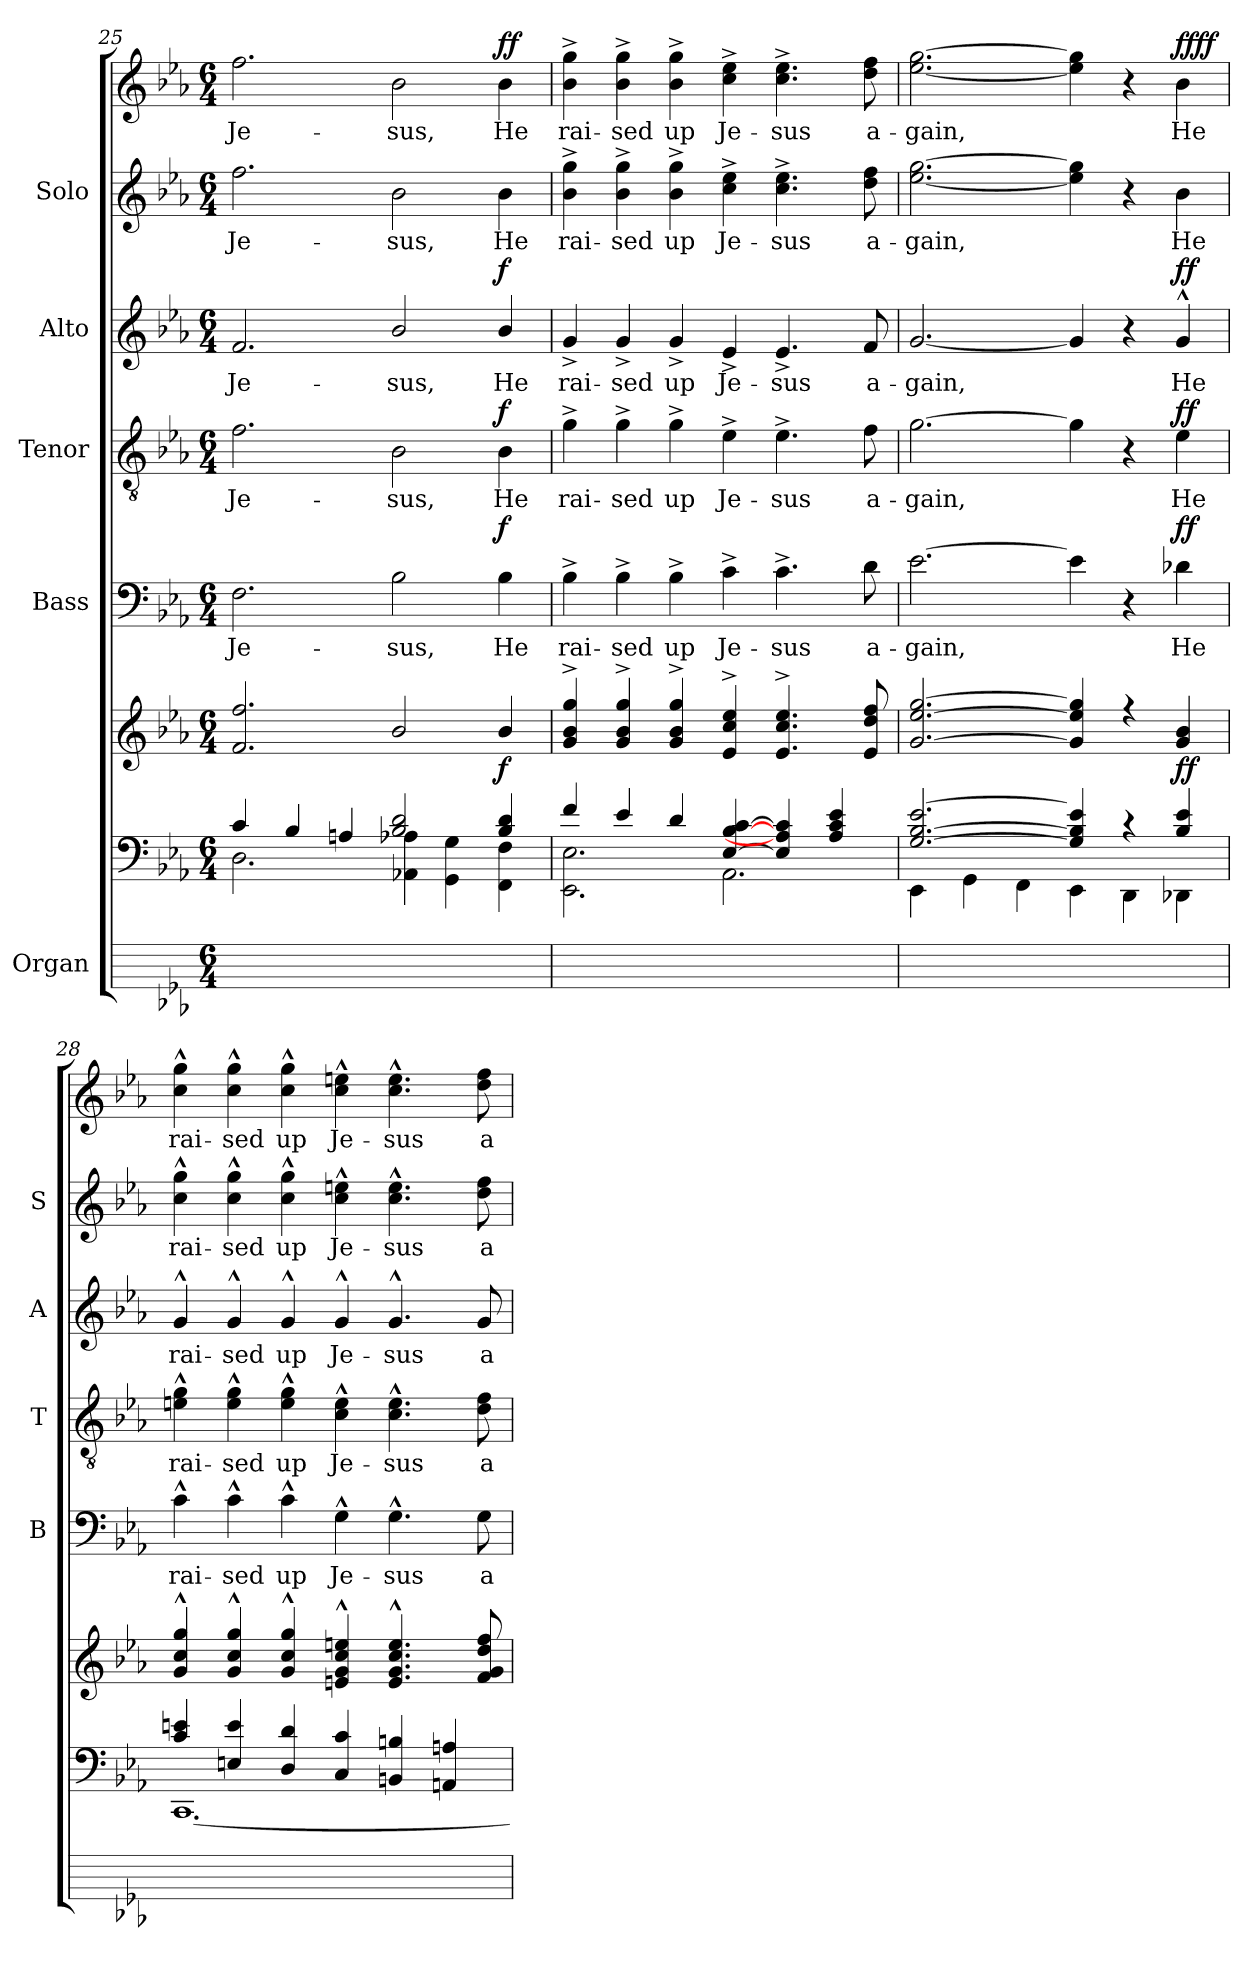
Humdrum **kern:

**kern	**kern	**kern	**dynam	**kern	**text	**dynam	**kern	**text	**dynam	**kern	**text	**dynam	**kern	**text	**kern	**text	**dynam
*part5	*part5	*part5	*part5	*part4	*part4	*part4	*part3	*part3	*part3	*part2	*part2	*part2	*part1	*part1	*part1	*part1	*part1
*staff8	*staff7	*staff6	*staff6/7/8	*staff5	*staff5	*staff5	*staff4	*staff4	*staff4	*staff3	*staff3	*staff3	*staff2	*staff2	*staff1	*staff1	*staff1/2
*I"Organ	*	*	*	*I"Bass	*	*	*I"Tenor	*	*	*I"Alto	*	*	*I"Solo	*	*	*	*
*	*	*	*	*I'B	*	*	*I'T	*	*	*I'A	*	*	*I'S	*	*	*	*
*	*clefF4	*clefG2	*	*clefF4	*	*	*clefGv2	*	*	*clefG2	*	*	*	*	*clefG2	*	*
*k[b-e-a-]	*k[b-e-a-]	*k[b-e-a-]	*	*k[b-e-a-]	*	*	*k[b-e-a-]	*	*	*k[b-e-a-]	*	*	*k[b-e-a-]	*	*k[b-e-a-]	*	*
*E-:	*E-:	*E-:	*	*E-:	*	*	*E-:	*	*	*E-:	*	*	*E-:	*	*E-:	*	*
*M6/4	*M6/4	*M6/4	*	*M6/4	*	*	*M6/4	*	*	*M6/4	*	*	*M6/4	*	*M6/4	*	*
=25	=25	=25	=25	=25	=25	=25	=25	=25	=25	=25	=25	=25	=25	=25	=25	=25	=25
*	*^	*^	*	*	*	*	*	*	*	*	*	*	*	*	*	*	*
!	!	!	!	!LO:N:vis=1	!	!	!LO:LY:b	!	!	!LO:LY:b	!	!	!LO:LY:b	!	!	!LO:LY:b	!	!LO:LY:b	!
1.ryy	4c/	2.D\	2.f 2.ff	1.ryy	.	2.F	Je-	.	2.f	Je-	.	2.f	Je-	.	2.ff	Je-	2.ff	Je-	.
.	4B-/	.	.	.	.	.	.	.	.	.	.	.	.	.	.	.	.	.	.
.	4An/	.	.	.	.	.	.	.	.	.	.	.	.	.	.	.	.	.	.
!	!	!	!	!	!	!	!LO:LY:b	!	!	!LO:LY:b	!	!	!LO:LY:b	!	!	!LO:LY:b	!	!LO:LY:b	!
.	2B-/ 2d/	4AA-X\ 4A-X\	2b-	.	.	2B-	-sus,	.	2B-	-sus,	.	2b-/	-sus,	.	2b-	-sus,	2b-	-sus,	.
.	.	4GG\ 4G\	.	.	.	.	.	.	.	.	.	.	.	.	.	.	.	.	.
!	!	!	!	!	!LO:DY:b	!	!LO:LY:b	!LO:DY:b	!	!LO:LY:b	!LO:DY:b	!	!LO:LY:b	!LO:DY:b	!	!LO:LY:b	!	!LO:LY:b	!LO:DY:b=2
!	!	!	!	!	!	!	!	!	!	!	!	!	!	!	!	!	!	!	!LO:DY:n=1:b
.	4B-/ 4d/	4FF\ 4F\	4b-	.	f	4B-	He	f	4B-	He	f	4b-/	He	f	4b-	He	4b-	He	f f
=26	=26	=26	=26	=26	=26	=26	=26	=26	=26	=26	=26	=26	=26	=26	=26	=26	=26	=26	=26
!	!	!	!	!LO:N:vis=1	!	!	!LO:LY:b	!	!	!LO:LY:b	!	!	!LO:LY:b	!	!	!LO:LY:b	!	!LO:LY:b	!
1.ryy	4f/	2.EE-\ 2.E-\	4g^ 4b-^ 4gg^	1.ryy	.	4B-^	rai-	.	4g^	rai-	.	4g^	rai-	.	4b-^ 4gg^	rai-	4b-^ 4gg^	rai-	.
!	!	!	!	!	!	!	!LO:LY:b	!	!	!LO:LY:b	!	!	!LO:LY:b	!	!	!LO:LY:b	!	!LO:LY:b	!
.	4e-/	.	4g^ 4b-^ 4gg^	.	.	4B-^	-sed	.	4g^	-sed	.	4g^	-sed	.	4b-^ 4gg^	-sed	4b-^ 4gg^	-sed	.
!	!	!	!	!	!	!	!LO:LY:b	!	!	!LO:LY:b	!	!	!LO:LY:b	!	!	!LO:LY:b	!	!LO:LY:b	!
.	4d/	.	4g^ 4b-^ 4gg^	.	.	4B-^	up	.	4g^	up	.	4g^	up	.	4b-^ 4gg^	up	4b-^ 4gg^	up	.
!	!	!	!	!	!	!	!LO:LY:b	!	!	!LO:LY:b	!	!	!LO:LY:b	!	!	!LO:LY:b	!	!LO:LY:b	!
.	[4E-/ [4B-/ [4c/	2.AA-\	4e-^ 4cc^ 4ee-^	.	.	4c^	Je-	.	4e-^	Je-	.	4e-^	Je-	.	4cc^ 4ee-^	Je-	4cc^ 4ee-^	Je-	.
!	!	!	!	!	!	!	!LO:LY:b	!	!	!LO:LY:b	!	!	!LO:LY:b	!	!	!LO:LY:b	!	!LO:LY:b	!
.	4E-/] 4A-/] 4c/]	.	4.e-^ 4.cc^ 4.ee-^	.	.	4.c^	-sus	.	4.e-^	-sus	.	4.e-^	-sus	.	4.cc^ 4.ee-^	-sus	4.cc^ 4.ee-^	-sus	.
.	4A-/ 4c/ 4e-/	.	.	.	.	.	.	.	.	.	.	.	.	.	.	.	.	.	.
!	!	!	!	!	!	!	!LO:LY:b	!	!	!LO:LY:b	!	!	!LO:LY:b	!	!	!LO:LY:b	!	!LO:LY:b	!
.	.	.	8e- 8dd 8ff	.	.	8d	a-	.	8f	a-	.	8f	a-	.	8dd 8ff	a-	8dd 8ff	a-	.
=27	=27	=27	=27	=27	=27	=27	=27	=27	=27	=27	=27	=27	=27	=27	=27	=27	=27	=27	=27
!	!	!	!	!LO:N:vis=1	!	!	!LO:LY:b	!	!	!LO:LY:b	!	!	!LO:LY:b	!	!	!LO:LY:b	!	!LO:LY:b	!
1.ryy	[2.G/ [2.B-/ [2.e-/	4EE-\	[2.g [2.ee- [2.gg	1.ryy	.	[2.e-	-gain,	.	[2.g	-gain,	.	[2.g	-gain,	.	[2.ee- [2.gg	-gain,	[2.ee- [2.gg	-gain,	.
.	.	4GG\	.	.	.	.	.	.	.	.	.	.	.	.	.	.	.	.	.
.	.	4FF\	.	.	.	.	.	.	.	.	.	.	.	.	.	.	.	.	.
.	4G/] 4B-/] 4e-/]	4EE-\	4g] 4ee-] 4gg]	.	.	4e-]	.	.	4g]	.	.	4g]	.	.	4ee-] 4gg]	.	4ee-] 4gg]	.	.
.	4r	4DD\	4r	.	.	4r	.	.	4r	.	.	4r	.	.	4r	.	4r	.	.
!	!	!	!	!	!LO:DY:b	!	!LO:LY:b	!LO:DY:b	!	!LO:LY:b	!LO:DY:b	!	!LO:LY:b	!LO:DY:b	!	!LO:LY:b	!	!LO:LY:b	!LO:DY:b=2
!	!	!	!	!	!	!	!	!	!	!	!	!	!	!	!	!	!	!	!LO:DY:n=1:b
.	4B-/ 4e-/	4DD-X\	4g 4b-	.	ff	4d-X	He	ff	4e-	He	ff	4g^^	He	ff	4b-	He	4b-	He	ff ff
=28	=28	=28	=28	=28	=28	=28	=28	=28	=28	=28	=28	=28	=28	=28	=28	=28	=28	=28	=28
!	!	!	!	!LO:N:vis=1	!	!	!LO:LY:b	!	!	!LO:LY:b	!	!	!LO:LY:b	!	!	!LO:LY:b	!	!LO:LY:b	!
1.ryy	4c/ 4en/	[1.CC\	4g^^ 4cc^^ 4gg^^	1.ryy	.	4c^^	rai-	.	4en^^ 4g^^	rai-	.	4g^^	rai-	.	4cc^^ 4gg^^	rai-	4cc^^ 4gg^^	rai-	.
!	!	!	!	!	!	!	!LO:LY:b	!	!	!LO:LY:b	!	!	!LO:LY:b	!	!	!LO:LY:b	!	!LO:LY:b	!
.	4En/ 4e/	.	4g^^ 4cc^^ 4gg^^	.	.	4c^^	-sed	.	4e^^ 4g^^	-sed	.	4g^^	-sed	.	4cc^^ 4gg^^	-sed	4cc^^ 4gg^^	-sed	.
!	!	!	!	!	!	!	!LO:LY:b	!	!	!LO:LY:b	!	!	!LO:LY:b	!	!	!LO:LY:b	!	!LO:LY:b	!
.	4D/ 4d/	.	4g^^ 4cc^^ 4gg^^	.	.	4c^^	up	.	4e^^ 4g^^	up	.	4g^^	up	.	4cc^^ 4gg^^	up	4cc^^ 4gg^^	up	.
!	!	!	!	!	!	!	!LO:LY:b	!	!	!LO:LY:b	!	!	!LO:LY:b	!	!	!LO:LY:b	!	!LO:LY:b	!
.	4C/ 4c/	.	4en^^ 4g^^ 4cc^^ 4een^^	.	.	4G^^	Je-	.	4c^^ 4e^^	Je-	.	4g^^	Je-	.	4cc^^ 4een^^	Je-	4cc^^ 4een^^	Je-	.
!	!	!	!	!	!	!	!LO:LY:b	!	!	!LO:LY:b	!	!	!LO:LY:b	!	!	!LO:LY:b	!	!LO:LY:b	!
.	4BBn/ 4Bn/	.	4.e^^ 4.g^^ 4.cc^^ 4.ee^^	.	.	4.G^^	-sus	.	4.c^^ 4.e^^	-sus	.	4.g^^	-sus	.	4.cc^^ 4.ee^^	-sus	4.cc^^ 4.ee^^	-sus	.
.	4AAn/ 4An/	.	.	.	.	.	.	.	.	.	.	.	.	.	.	.	.	.	.
!	!	!	!	!	!	!	!LO:LY:b	!	!	!LO:LY:b	!	!	!LO:LY:b	!	!	!LO:LY:b	!	!LO:LY:b	!
.	.	.	8f 8g 8dd 8ff	.	.	8G	a-	.	8d 8f	a-	.	8g	a-	.	8dd 8ff	a-	8dd 8ff	a-	.
*	*v	*v	*	*	*	*	*	*	*	*	*	*	*	*	*	*	*	*	*
*	*	*v	*v	*	*	*	*	*	*	*	*	*	*	*	*	*	*	*
=	=	=	=	=	=	=	=	=	=	=	=	=	=	=	=	=	=
*-	*-	*-	*-	*-	*-	*-	*-	*-	*-	*-	*-	*-	*-	*-	*-	*-	*-
